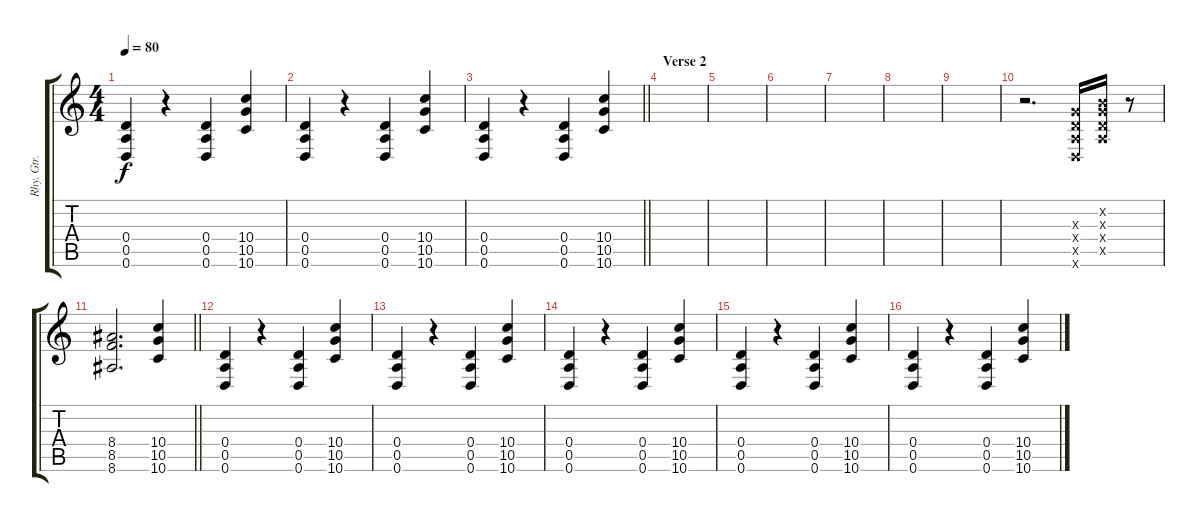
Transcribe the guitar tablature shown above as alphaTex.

\track ("Rhy. Gtr. 1" "Rhy. Gtr. ") {instrument distortionguitar}
\staff {score tabs}
\tuning (E4 B3 G3 D3 A2 D2) {hide}
\ts (4 4)
\tempo 80
\clef g2
\ks c
(0.4 0.5 0.6).4{dy f} r.4 (0.4 0.5 0.6).4 (10.4 10.5 10.6).4 |
(0.4 0.5 0.6).4 r.4 (0.4 0.5 0.6).4 (10.4 10.5 10.6).4 |
\barLineRight lightlight
(0.4 0.5 0.6).4 r.4 (0.4 0.5 0.6).4 (10.4 10.5 10.6).4 |
\section ("" "Verse 2")
|
|
|
|
|
|
r.2{d} (0.3{x} 0.4{x} 0.5{x} 0.6{x}).16 (0.2{x} 0.3{x} 0.4{x} 0.5{x}).16 r.8 |
\barLineRight lightlight
(8.4 8.5 8.6).2{d} (10.4 10.5 10.6).4 |
\section ("" "")
(0.4 0.5 0.6).4 r.4 (0.4 0.5 0.6).4 (10.4 10.5 10.6).4 |
(0.4 0.5 0.6).4 r.4 (0.4 0.5 0.6).4 (10.4 10.5 10.6).4 |
(0.4 0.5 0.6).4 r.4 (0.4 0.5 0.6).4 (10.4 10.5 10.6).4 |
(0.4 0.5 0.6).4 r.4 (0.4 0.5 0.6).4 (10.4 10.5 10.6).4 |
(0.4 0.5 0.6).4 r.4 (0.4 0.5 0.6).4 (10.4 10.5 10.6).4
